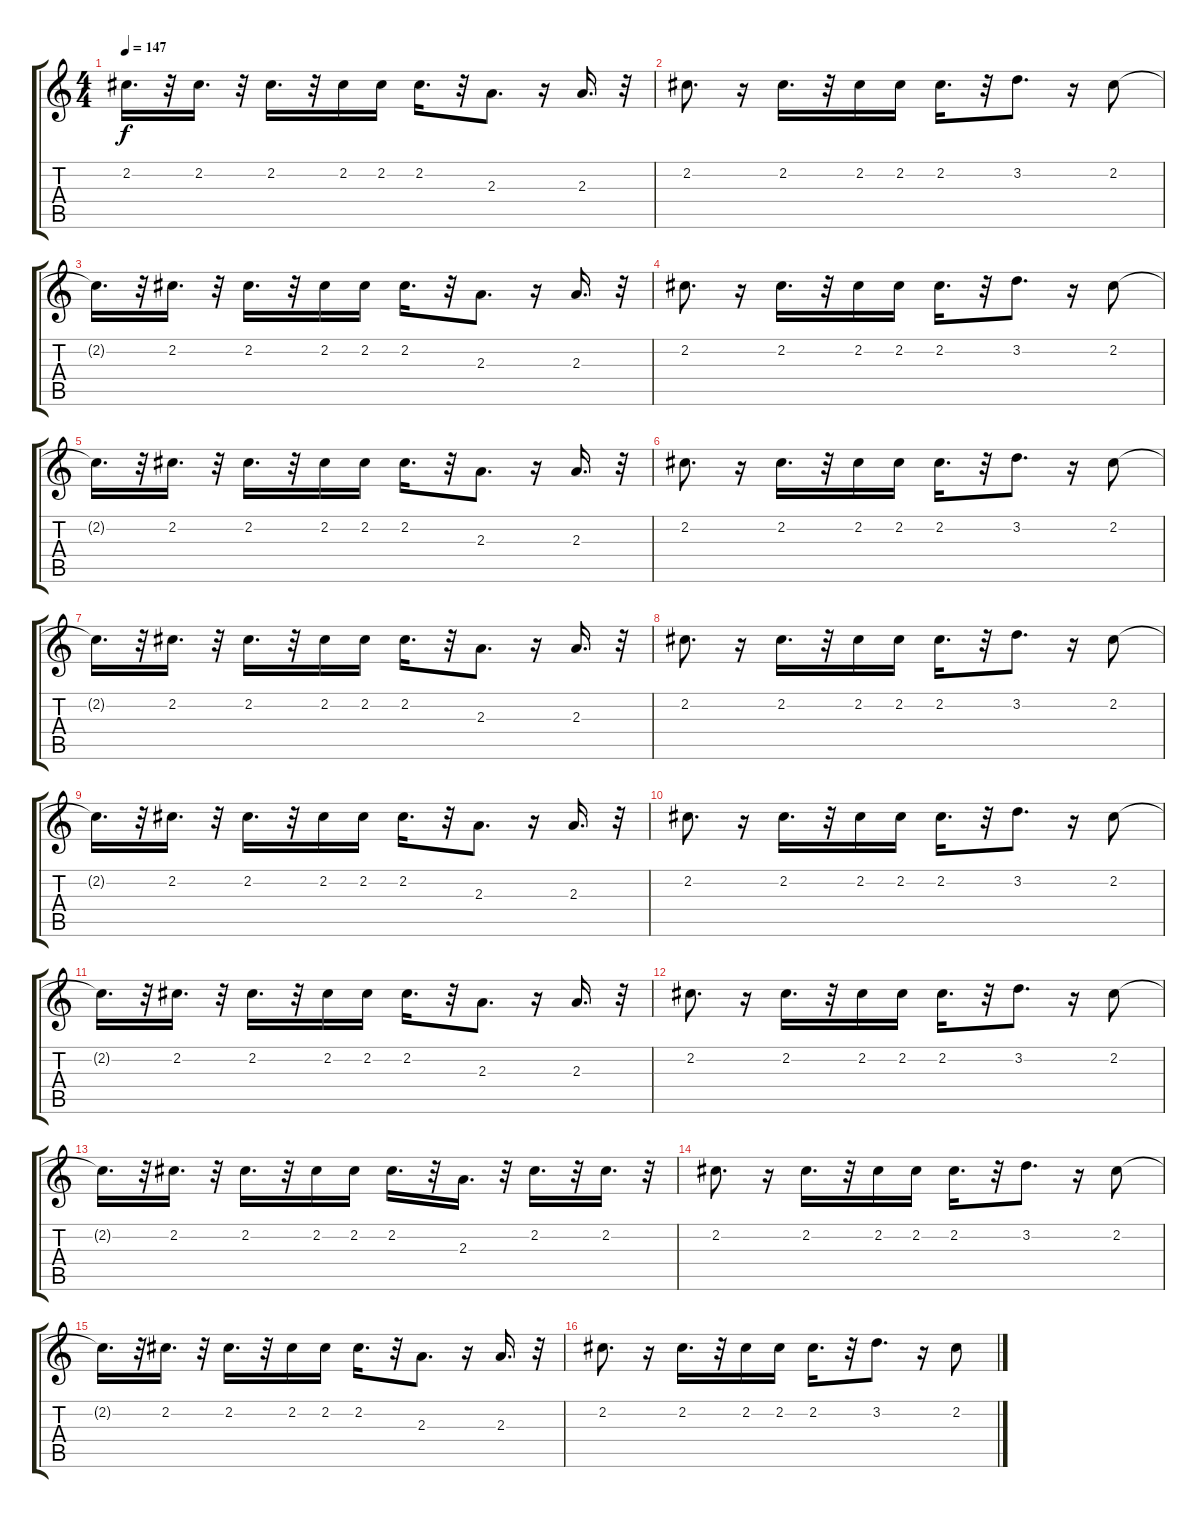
\track "" {instrument electricguitarmuted}
\staff {score tabs}
\tuning (E4 B3 G3 D3 A2 E2) {hide}
\ts (4 4)
\tempo 147
\clef g2
\ks c
2.2{t}.16{d dy f} r.32 2.2.16{d} r.32 2.2.16{d} r.32 2.2.16 2.2.16 2.2.16{d} r.32 2.3.8{d} r.16 2.3.16{d} r.32 |
2.2.8{d} r.16 2.2.16{d} r.32 2.2.16 2.2.16 2.2.16{d} r.32 3.2.8{d} r.16 2.2.8 |
2.2{t}.16{d} r.32 2.2.16{d} r.32 2.2.16{d} r.32 2.2.16 2.2.16 2.2.16{d} r.32 2.3.8{d} r.16 2.3.16{d} r.32 |
2.2.8{d} r.16 2.2.16{d} r.32 2.2.16 2.2.16 2.2.16{d} r.32 3.2.8{d} r.16 2.2.8 |
2.2{t}.16{d} r.32 2.2.16{d} r.32 2.2.16{d} r.32 2.2.16 2.2.16 2.2.16{d} r.32 2.3.8{d} r.16 2.3.16{d} r.32 |
2.2.8{d} r.16 2.2.16{d} r.32 2.2.16 2.2.16 2.2.16{d} r.32 3.2.8{d} r.16 2.2.8 |
2.2{t}.16{d} r.32 2.2.16{d} r.32 2.2.16{d} r.32 2.2.16 2.2.16 2.2.16{d} r.32 2.3.8{d} r.16 2.3.16{d} r.32 |
2.2.8{d} r.16 2.2.16{d} r.32 2.2.16 2.2.16 2.2.16{d} r.32 3.2.8{d} r.16 2.2.8 |
2.2{t}.16{d} r.32 2.2.16{d} r.32 2.2.16{d} r.32 2.2.16 2.2.16 2.2.16{d} r.32 2.3.8{d} r.16 2.3.16{d} r.32 |
2.2.8{d} r.16 2.2.16{d} r.32 2.2.16 2.2.16 2.2.16{d} r.32 3.2.8{d} r.16 2.2.8 |
2.2{t}.16{d} r.32 2.2.16{d} r.32 2.2.16{d} r.32 2.2.16 2.2.16 2.2.16{d} r.32 2.3.8{d} r.16 2.3.16{d} r.32 |
2.2.8{d} r.16 2.2.16{d} r.32 2.2.16 2.2.16 2.2.16{d} r.32 3.2.8{d} r.16 2.2.8 |
2.2{t}.16{d} r.32 2.2.16{d} r.32 2.2.16{d} r.32 2.2.16 2.2.16 2.2.16{d} r.32 2.3.16{d} r.32 2.2.16{d} r.32 2.2.16{d} r.32 |
2.2.8{d} r.16 2.2.16{d} r.32 2.2.16 2.2.16 2.2.16{d} r.32 3.2.8{d} r.16 2.2.8 |
2.2{t}.16{d} r.32 2.2.16{d} r.32 2.2.16{d} r.32 2.2.16 2.2.16 2.2.16{d} r.32 2.3.8{d} r.16 2.3.16{d} r.32 |
2.2.8{d} r.16 2.2.16{d} r.32 2.2.16 2.2.16 2.2.16{d} r.32 3.2.8{d} r.16 2.2.8
